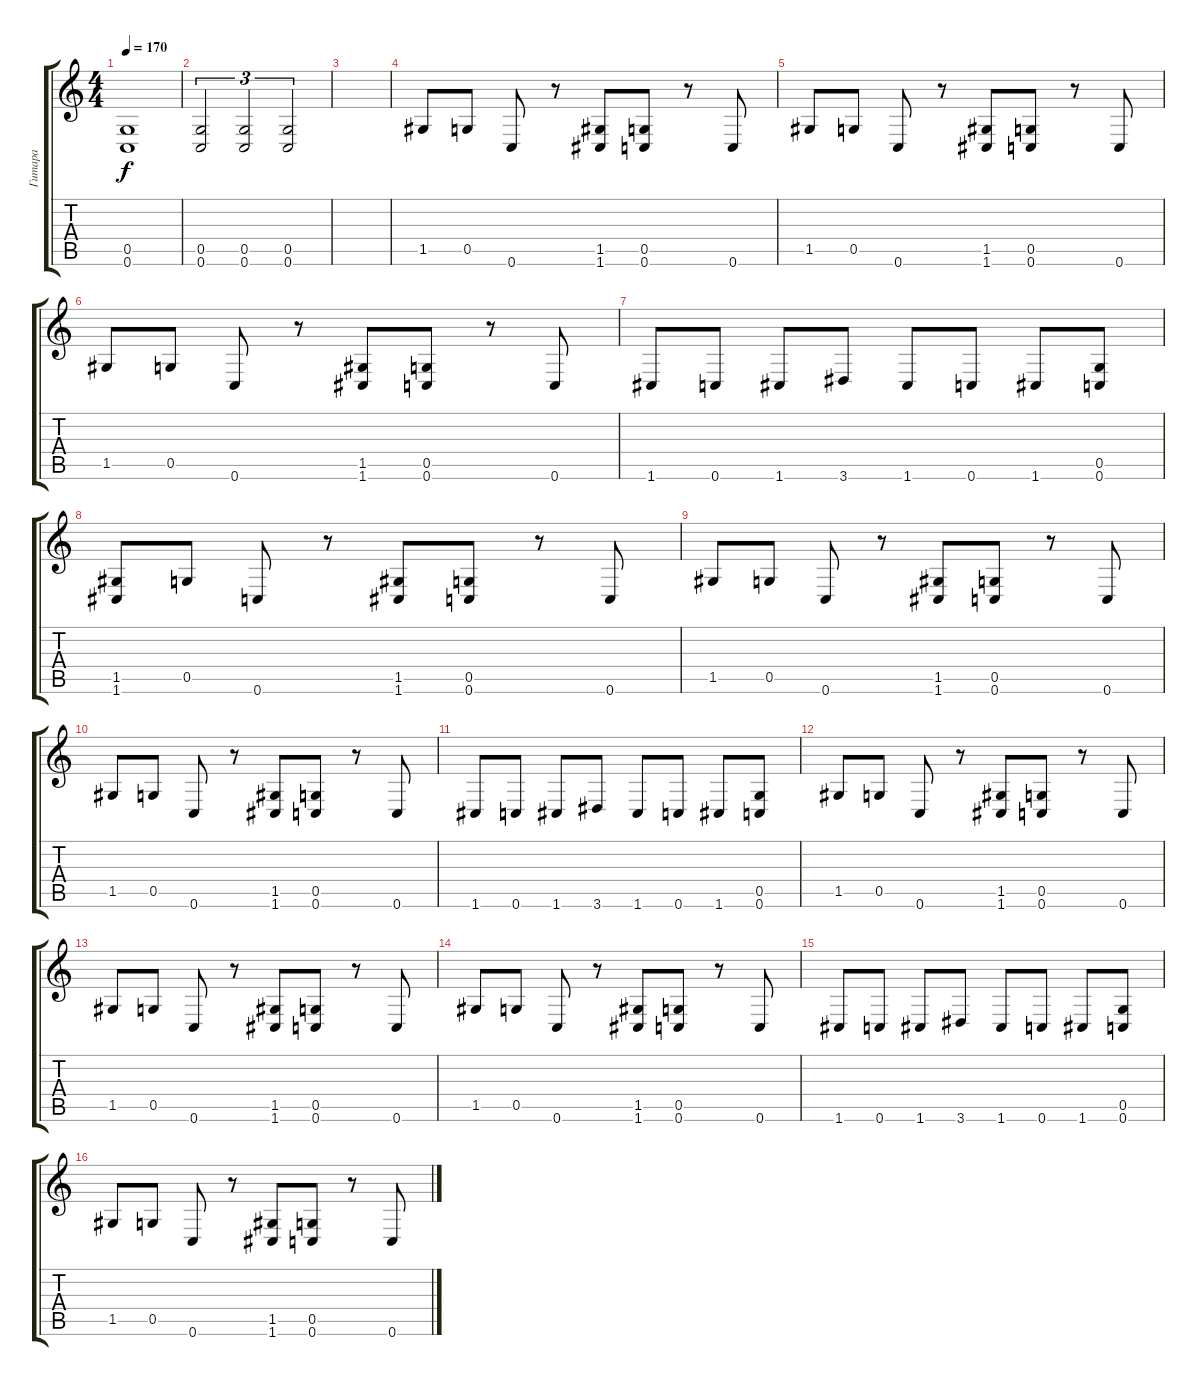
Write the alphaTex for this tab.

\track ("Гитара" "Гитара") {instrument distortionguitar}
\staff {score tabs}
\tuning (D4 A3 F3 C3 G2 C2) {hide}
\ts (4 4)
\tempo 170
\clef g2
\ks c
(0.5{t} 0.6{t}).1{dy f} |
(0.5 0.6).2{tu (3 2)} (0.5 0.6).2{tu (3 2)} (0.5 0.6).2{tu (3 2)} |
|
1.5.8 0.5.8 0.6.8 r.8 (1.5 1.6).8 (0.5 0.6).8 r.8 0.6.8 |
1.5.8 0.5.8 0.6.8 r.8 (1.5 1.6).8 (0.5 0.6).8 r.8 0.6.8 |
1.5.8 0.5.8 0.6.8 r.8 (1.5 1.6).8 (0.5 0.6).8 r.8 0.6.8 |
1.6.8 0.6.8 1.6.8 3.6.8 1.6.8 0.6.8 1.6.8 (0.5 0.6).8 |
(1.5 1.6).8 0.5.8 0.6.8 r.8 (1.5 1.6).8 (0.5 0.6).8 r.8 0.6.8 |
1.5.8 0.5.8 0.6.8 r.8 (1.5 1.6).8 (0.5 0.6).8 r.8 0.6.8 |
1.5.8 0.5.8 0.6.8 r.8 (1.5 1.6).8 (0.5 0.6).8 r.8 0.6.8 |
1.6.8 0.6.8 1.6.8 3.6.8 1.6.8 0.6.8 1.6.8 (0.5 0.6).8 |
1.5.8 0.5.8 0.6.8 r.8 (1.5 1.6).8 (0.5 0.6).8 r.8 0.6.8 |
1.5.8 0.5.8 0.6.8 r.8 (1.5 1.6).8 (0.5 0.6).8 r.8 0.6.8 |
1.5.8 0.5.8 0.6.8 r.8 (1.5 1.6).8 (0.5 0.6).8 r.8 0.6.8 |
1.6.8 0.6.8 1.6.8 3.6.8 1.6.8 0.6.8 1.6.8 (0.5 0.6).8 |
1.5.8 0.5.8 0.6.8 r.8 (1.5 1.6).8 (0.5 0.6).8 r.8 0.6.8
